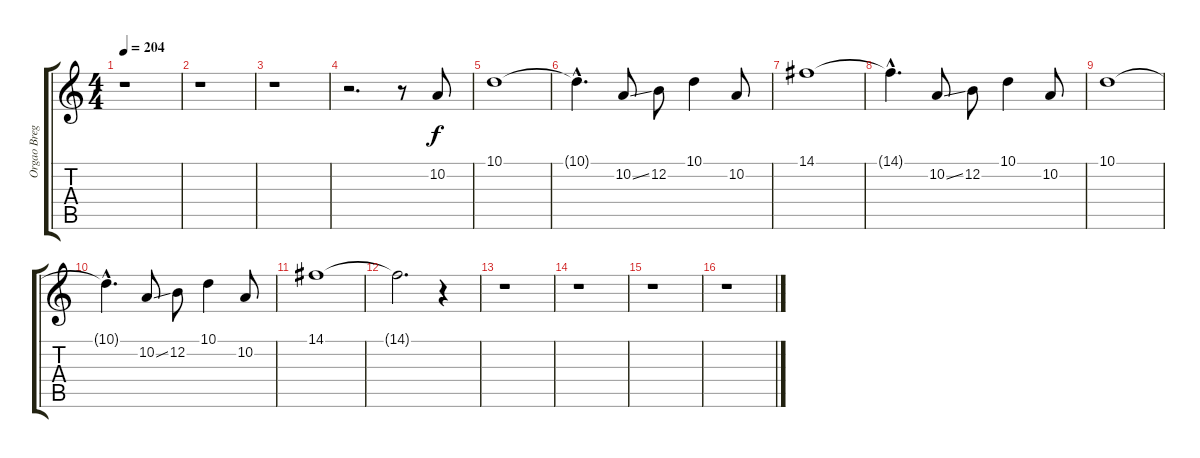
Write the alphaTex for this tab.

\track ("Orgao Brega" "Orgao Breg") {instrument drawbarorgan}
\staff {score tabs}
\tuning (E4 B3 G3 D3 A2 E2) {hide}
\ts (4 4)
\tempo 204
\clef g2
\ks c
r.1{dy f instrument drawbarorgan} |
r.1 |
r.1 |
r.2{d} r.8 10.2.8 |
10.1.1 |
10.1{hac t}.4{d} 10.2{ss}.8 12.2.8 10.1.4 10.2.8 |
14.1.1 |
14.1{hac t}.4{d} 10.2{ss}.8 12.2.8 10.1.4 10.2.8 |
10.1.1 |
10.1{hac t}.4{d} 10.2{ss}.8 12.2.8 10.1.4 10.2.8 |
14.1.1 |
14.1{t}.2{d} r.4 |
r.1 |
r.1 |
r.1 |
r.1
